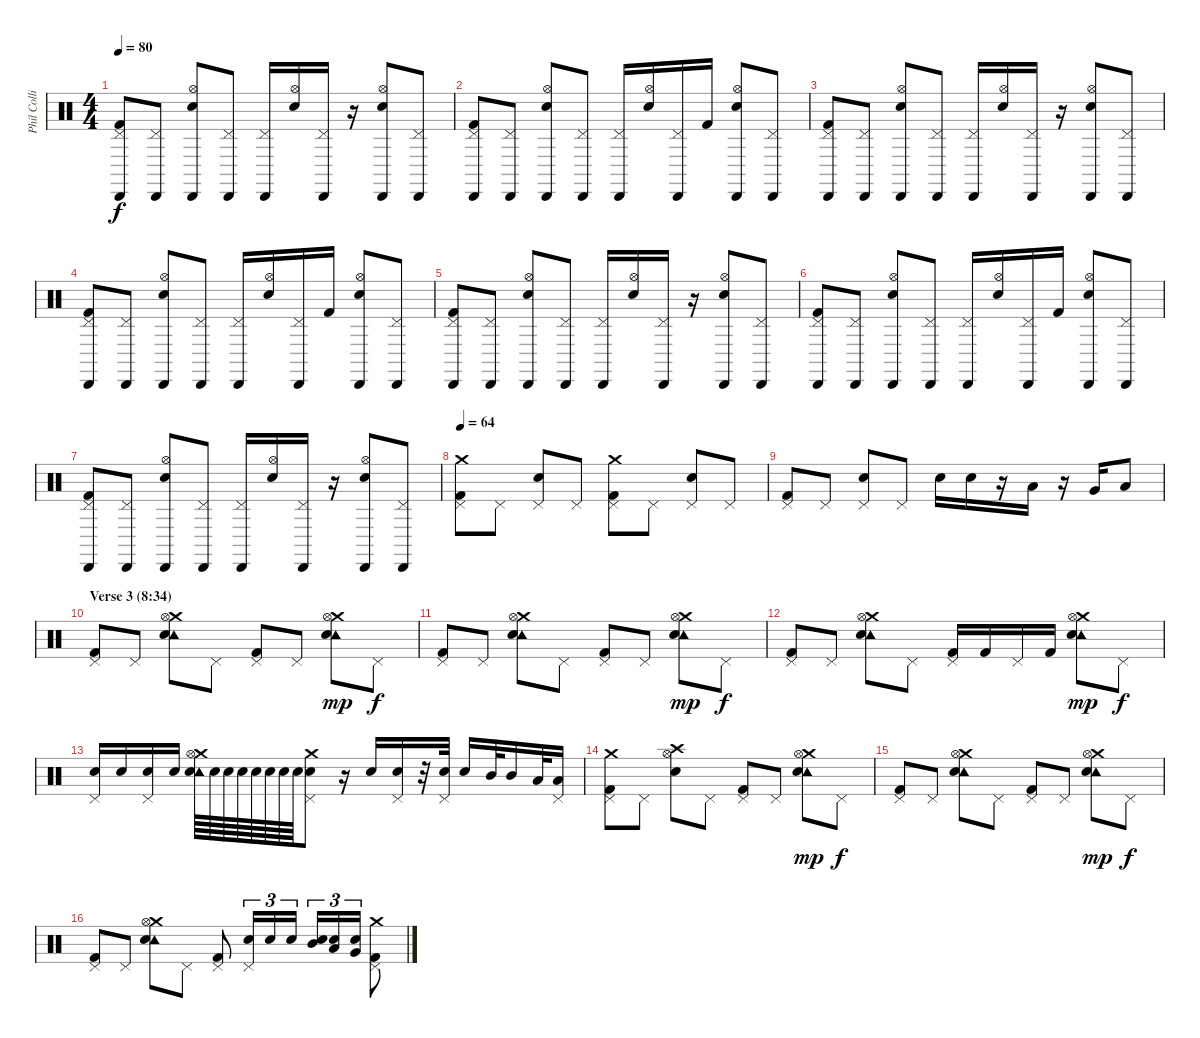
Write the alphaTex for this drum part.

\track ("Phil Collins (drums)" "Phil Colli") {instrument percussion}
\staff {score}
\articulation defaults
\ts (4 4)
\tempo 80
\clef neutral
\ks c
("Cabasa (hit)" "Pedal Hi-Hat (hit)" "Kick (hit) 2").8{dy f} ("Cabasa (hit)" "Pedal Hi-Hat (hit)").8 ("Cabasa (hit)" "Hi-Hat (open)" "Electric Snare (hit)").8 ("Cabasa (hit)" "Pedal Hi-Hat (hit)").8 ("Cabasa (hit)" "Pedal Hi-Hat (hit)").16 ("Hi-Hat (open)" "Electric Snare (hit)").16 ("Cabasa (hit)" "Pedal Hi-Hat (hit)").16 r.16 ("Cabasa (hit)" "Hi-Hat (open)" "Electric Snare (hit)").8 ("Cabasa (hit)" "Pedal Hi-Hat (hit)").8 |
("Cabasa (hit)" "Pedal Hi-Hat (hit)" "Kick (hit) 2").8 ("Cabasa (hit)" "Pedal Hi-Hat (hit)").8 ("Cabasa (hit)" "Hi-Hat (open)" "Electric Snare (hit)").8 ("Cabasa (hit)" "Pedal Hi-Hat (hit)").8 ("Cabasa (hit)" "Pedal Hi-Hat (hit)").16 ("Hi-Hat (open)" "Electric Snare (hit)").16 ("Cabasa (hit)" "Pedal Hi-Hat (hit)").16 "Kick (hit) 2".16 ("Cabasa (hit)" "Hi-Hat (open)" "Electric Snare (hit)").8 ("Cabasa (hit)" "Pedal Hi-Hat (hit)").8 |
("Cabasa (hit)" "Pedal Hi-Hat (hit)" "Kick (hit) 2").8 ("Cabasa (hit)" "Pedal Hi-Hat (hit)").8 ("Cabasa (hit)" "Hi-Hat (open)" "Electric Snare (hit)").8 ("Cabasa (hit)" "Pedal Hi-Hat (hit)").8 ("Cabasa (hit)" "Pedal Hi-Hat (hit)").16 ("Hi-Hat (open)" "Electric Snare (hit)").16 ("Cabasa (hit)" "Pedal Hi-Hat (hit)").16 r.16 ("Cabasa (hit)" "Hi-Hat (open)" "Electric Snare (hit)").8 ("Cabasa (hit)" "Pedal Hi-Hat (hit)").8 |
("Cabasa (hit)" "Pedal Hi-Hat (hit)" "Kick (hit) 2").8 ("Cabasa (hit)" "Pedal Hi-Hat (hit)").8 ("Cabasa (hit)" "Hi-Hat (open)" "Electric Snare (hit)").8 ("Cabasa (hit)" "Pedal Hi-Hat (hit)").8 ("Cabasa (hit)" "Pedal Hi-Hat (hit)").16 ("Hi-Hat (open)" "Electric Snare (hit)").16 ("Cabasa (hit)" "Pedal Hi-Hat (hit)").16 "Kick (hit) 2".16 ("Cabasa (hit)" "Hi-Hat (open)" "Electric Snare (hit)").8 ("Cabasa (hit)" "Pedal Hi-Hat (hit)").8 |
("Cabasa (hit)" "Pedal Hi-Hat (hit)" "Kick (hit) 2").8 ("Cabasa (hit)" "Pedal Hi-Hat (hit)").8 ("Cabasa (hit)" "Hi-Hat (open)" "Electric Snare (hit)").8 ("Cabasa (hit)" "Pedal Hi-Hat (hit)").8 ("Cabasa (hit)" "Pedal Hi-Hat (hit)").16 ("Hi-Hat (open)" "Electric Snare (hit)").16 ("Cabasa (hit)" "Pedal Hi-Hat (hit)").16 r.16 ("Cabasa (hit)" "Hi-Hat (open)" "Electric Snare (hit)").8 ("Cabasa (hit)" "Pedal Hi-Hat (hit)").8 |
("Cabasa (hit)" "Pedal Hi-Hat (hit)" "Kick (hit) 2").8 ("Cabasa (hit)" "Pedal Hi-Hat (hit)").8 ("Cabasa (hit)" "Hi-Hat (open)" "Electric Snare (hit)").8 ("Cabasa (hit)" "Pedal Hi-Hat (hit)").8 ("Cabasa (hit)" "Pedal Hi-Hat (hit)").16 ("Hi-Hat (open)" "Electric Snare (hit)").16 ("Cabasa (hit)" "Pedal Hi-Hat (hit)").16 "Kick (hit) 2".16 ("Cabasa (hit)" "Hi-Hat (open)" "Electric Snare (hit)").8 ("Cabasa (hit)" "Pedal Hi-Hat (hit)").8 |
("Cabasa (hit)" "Pedal Hi-Hat (hit)" "Kick (hit) 2").8 ("Cabasa (hit)" "Pedal Hi-Hat (hit)").8 ("Cabasa (hit)" "Hi-Hat (open)" "Electric Snare (hit)").8 ("Cabasa (hit)" "Pedal Hi-Hat (hit)").8 ("Cabasa (hit)" "Pedal Hi-Hat (hit)").16 ("Hi-Hat (open)" "Electric Snare (hit)").16 ("Cabasa (hit)" "Pedal Hi-Hat (hit)").16 r.16 ("Cabasa (hit)" "Hi-Hat (open)" "Electric Snare (hit)").8 ("Cabasa (hit)" "Pedal Hi-Hat (hit)").8 |
\tempo 64
("Crash medium (hit)" "Pedal Hi-Hat (hit)" "Kick (hit) 2").8 "Pedal Hi-Hat (hit)".8 ("Pedal Hi-Hat (hit)" "Electric Snare (hit)").8 "Pedal Hi-Hat (hit)".8 ("Crash medium (hit)" "Pedal Hi-Hat (hit)" "Kick (hit) 2").8 "Pedal Hi-Hat (hit)".8 ("Pedal Hi-Hat (hit)" "Electric Snare (hit)").8 "Pedal Hi-Hat (hit)".8 |
("Pedal Hi-Hat (hit)" "Kick (hit) 2").8 "Pedal Hi-Hat (hit)".8 ("Pedal Hi-Hat (hit)" "Electric Snare (hit)").8 "Pedal Hi-Hat (hit)".8 "Electric Snare (hit)".16 "Electric Snare (hit)".16 r.16 "Low Tom (hit)".16 r.16 "Very Low Tom (hit)".16 "Low Floor Tom (hit)".8 |
\section ("" "Verse 3 (8:34)")
("Pedal Hi-Hat (hit)" "Kick (hit) 2").8 "Pedal Hi-Hat (hit)".8 ("Tambourine (hit)" "Crash medium (hit)" "Hi-Hat (open)" "Electric Snare (hit)").8 "Pedal Hi-Hat (hit)".8 ("Pedal Hi-Hat (hit)" "Kick (hit) 2").8 "Pedal Hi-Hat (hit)".8 ("Tambourine (hit)" "Crash medium (hit)" "Hi-Hat (open)" "Electric Snare (hit)").8{dy mp} "Pedal Hi-Hat (hit)".8{dy f} |
("Pedal Hi-Hat (hit)" "Kick (hit) 2").8 "Pedal Hi-Hat (hit)".8 ("Tambourine (hit)" "Crash medium (hit)" "Hi-Hat (open)" "Electric Snare (hit)").8 "Pedal Hi-Hat (hit)".8 ("Pedal Hi-Hat (hit)" "Kick (hit) 2").8 "Pedal Hi-Hat (hit)".8 ("Tambourine (hit)" "Crash medium (hit)" "Hi-Hat (open)" "Electric Snare (hit)").8{dy mp} "Pedal Hi-Hat (hit)".8{dy f} |
("Pedal Hi-Hat (hit)" "Kick (hit) 2").8 "Pedal Hi-Hat (hit)".8 ("Tambourine (hit)" "Crash medium (hit)" "Hi-Hat (open)" "Electric Snare (hit)").8 "Pedal Hi-Hat (hit)".8 ("Pedal Hi-Hat (hit)" "Kick (hit) 2").16 "Kick (hit) 2".16 "Pedal Hi-Hat (hit)".16 "Kick (hit) 2".16 ("Tambourine (hit)" "Crash medium (hit)" "Hi-Hat (open)" "Electric Snare (hit)").8{dy mp} "Pedal Hi-Hat (hit)".8{dy f} |
("Pedal Hi-Hat (hit)" "Electric Snare (hit)").16 "Electric Snare (hit)".16 ("Pedal Hi-Hat (hit)" "Electric Snare (hit)").16 "Electric Snare (hit)".16 ("Tambourine (hit)" "Crash medium (hit)" "Hi-Hat (open)" "Electric Snare (hit)").64 "Electric Snare (hit)".64 "Electric Snare (hit)".64 "Electric Snare (hit)".64 "Electric Snare (hit)".64 "Electric Snare (hit)".64 "Electric Snare (hit)".64 "Electric Snare (hit)".64 ("Crash medium (hit)" "Pedal Hi-Hat (hit)" "Electric Snare (hit)").8 r.16 "Electric Snare (hit)".16 ("Pedal Hi-Hat (hit)" "Electric Snare (hit)").16 r.32 ("Pedal Hi-Hat (hit)" "Electric Snare (hit)").32 "Electric Snare (hit)".16 "Mid Tom (hit)".32 "Mid Tom (hit)".16 "Low Tom (hit)".32 ("Pedal Hi-Hat (hit)" "Low Tom (hit)").16 |
("Crash medium (hit)" "Pedal Hi-Hat (hit)" "Kick (hit) 2").8 "Pedal Hi-Hat (hit)".8 ("Crash high (hit)" "Hi-Hat (open)" "Electric Snare (hit)").8 "Pedal Hi-Hat (hit)".8 ("Pedal Hi-Hat (hit)" "Kick (hit) 2").8 "Pedal Hi-Hat (hit)".8 ("Tambourine (hit)" "Crash medium (hit)" "Hi-Hat (open)" "Electric Snare (hit)").8{dy mp} "Pedal Hi-Hat (hit)".8{dy f} |
("Pedal Hi-Hat (hit)" "Kick (hit) 2").8 "Pedal Hi-Hat (hit)".8 ("Tambourine (hit)" "Crash medium (hit)" "Hi-Hat (open)" "Electric Snare (hit)").8 "Pedal Hi-Hat (hit)".8 ("Pedal Hi-Hat (hit)" "Kick (hit) 2").8 "Pedal Hi-Hat (hit)".8 ("Tambourine (hit)" "Crash medium (hit)" "Hi-Hat (open)" "Electric Snare (hit)").8{dy mp} "Pedal Hi-Hat (hit)".8{dy f} |
("Pedal Hi-Hat (hit)" "Kick (hit) 2").8 "Pedal Hi-Hat (hit)".8 ("Tambourine (hit)" "Crash medium (hit)" "Hi-Hat (open)" "Electric Snare (hit)").8 "Pedal Hi-Hat (hit)".8 ("Pedal Hi-Hat (hit)" "Kick (hit) 2").8 ("Pedal Hi-Hat (hit)" "Electric Snare (hit)").16{tu (3 2)} "Electric Snare (hit)".16{tu (3 2)} "Electric Snare (hit)".16{tu (3 2)} ("Mid Tom (hit)" "Electric Snare (hit)").16{tu (3 2)} ("Low Tom (hit)" "Electric Snare (hit)").16{tu (3 2)} ("Very Low Tom (hit)" "Electric Snare (hit)").16{tu (3 2)} ("Crash medium (hit)" "Pedal Hi-Hat (hit)" "Kick (hit) 2").8
